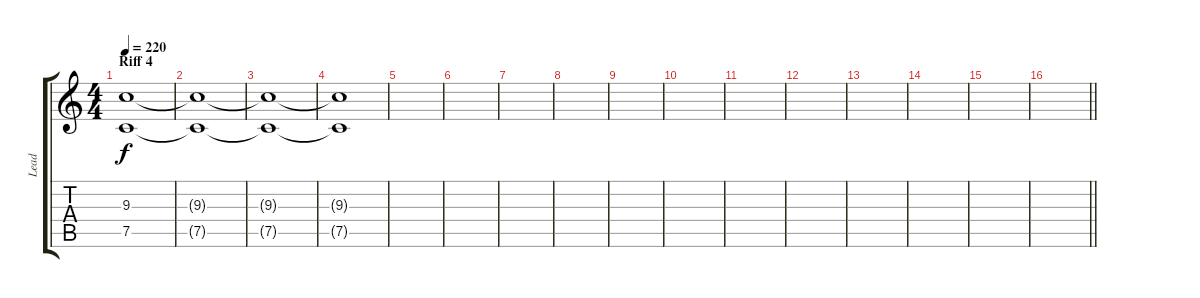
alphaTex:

\track ("Lead" "Lead") {instrument overdrivenguitar}
\staff {score tabs}
\tuning (C4 G3 Eb3 Bb2 F2 C2) {hide}
\ts (4 4)
\section ("" "Riff 4")
\tempo 220
\clef g2
\ks c
(9.3 7.5).1{dy f} |
(9.3{t} 7.5{t}).1 |
(9.3{t} 7.5{t}).1{volume 5} |
(9.3{t} 7.5{t}).1 |
|
|
|
|
|
|
|
|
|
|
|
\barLineRight lightlight
